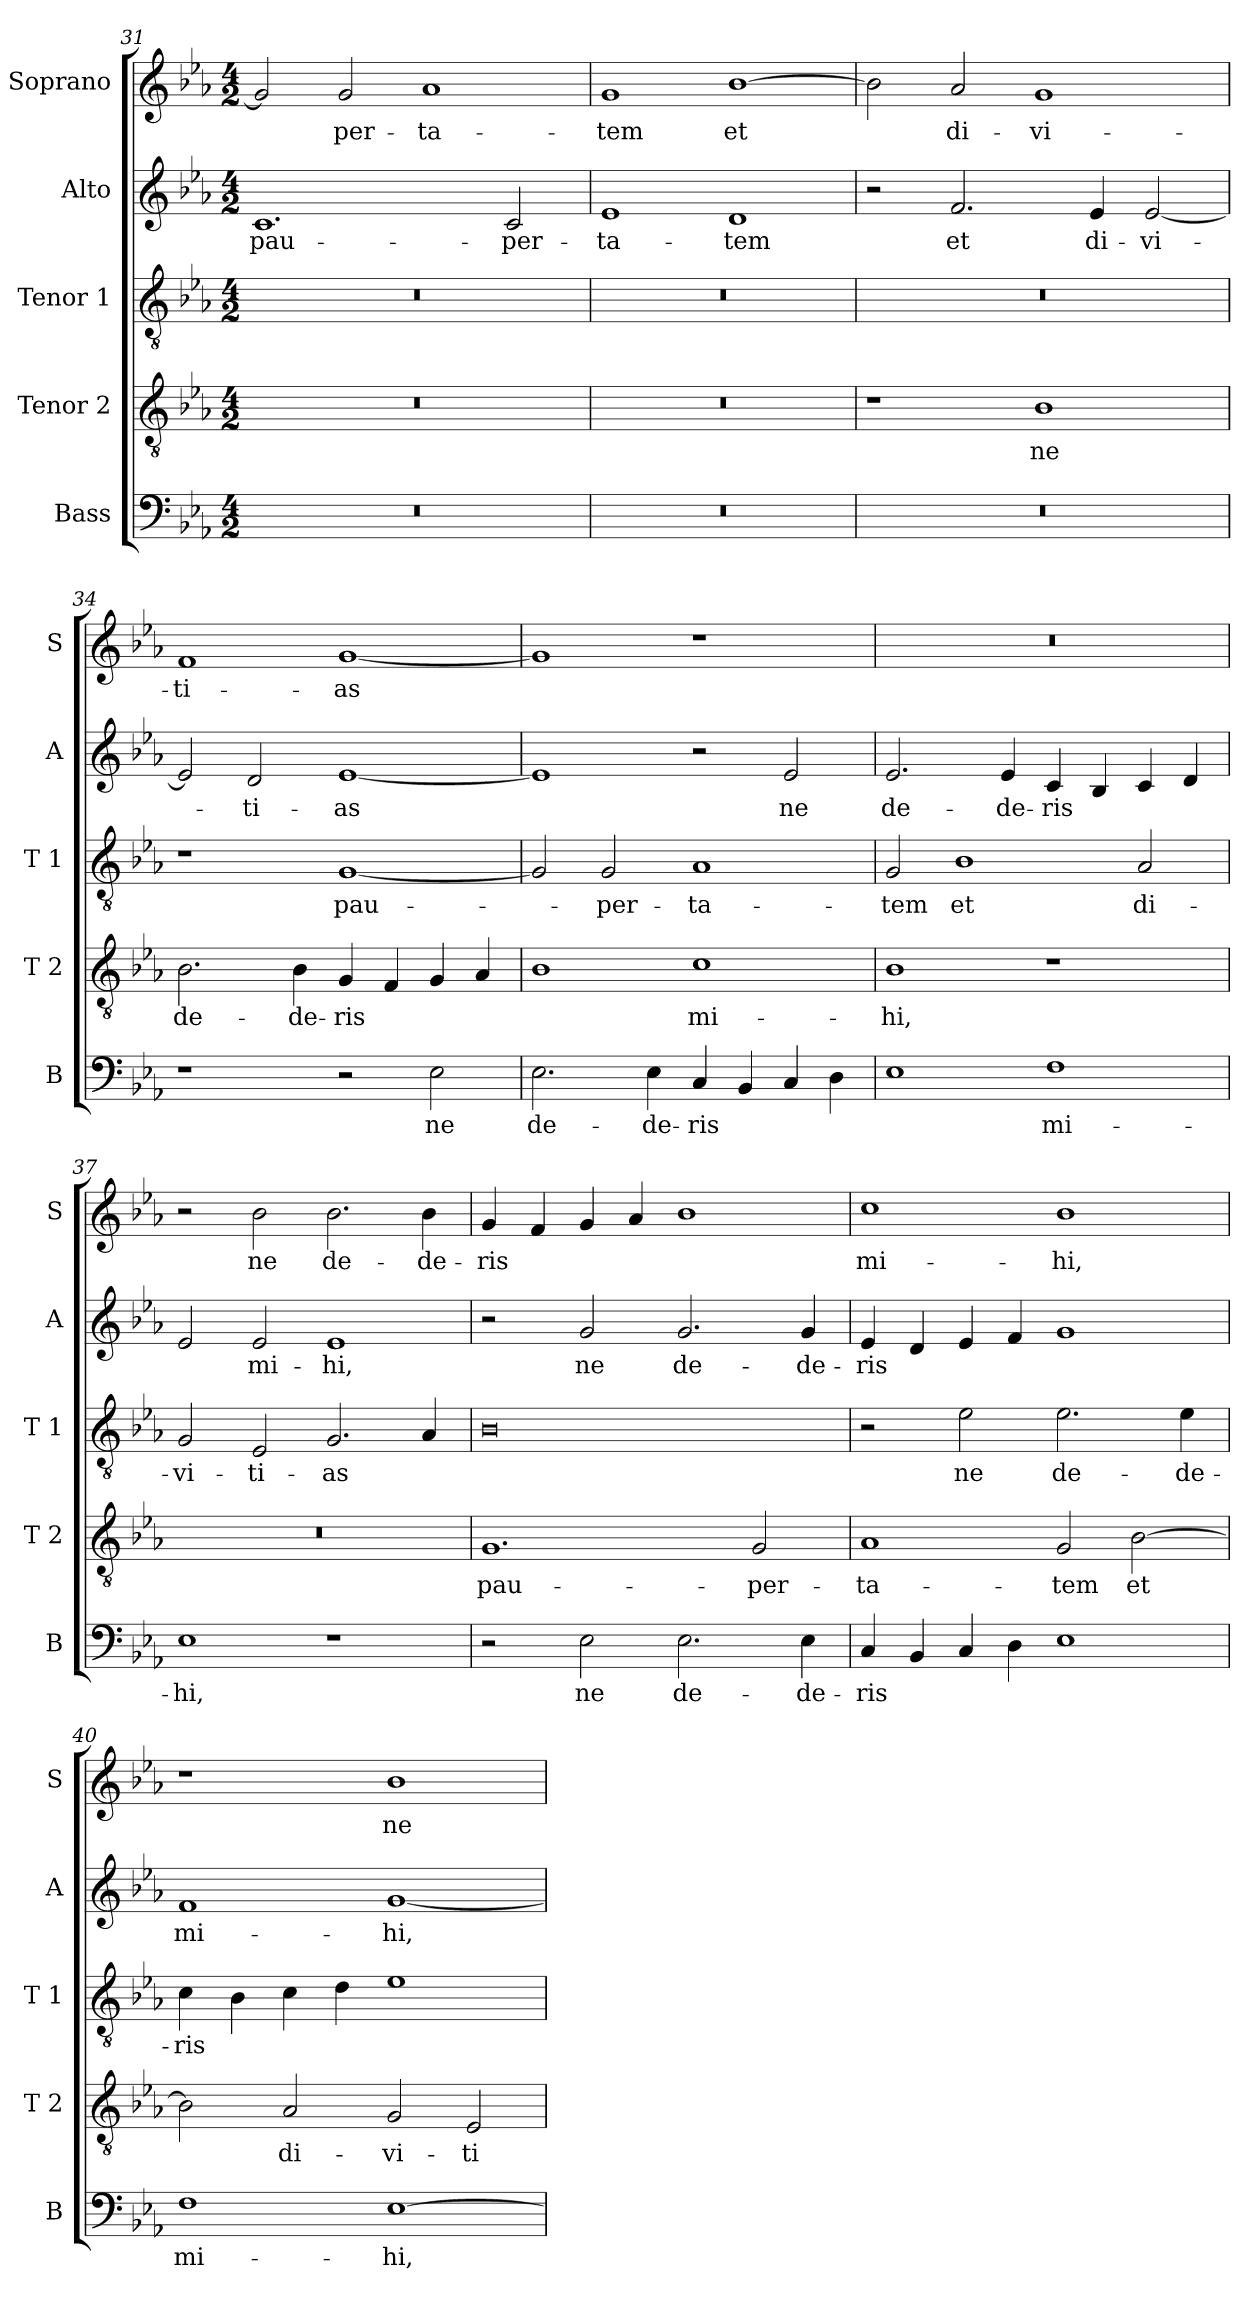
**kern	**text	**kern	**text	**kern	**text	**kern	**text	**kern	**text
*part5	*part5	*part4	*part4	*part3	*part3	*part2	*part2	*part1	*part1
*staff5	*staff5	*staff4	*staff4	*staff3	*staff3	*staff2	*staff2	*staff1	*staff1
*I"Bass	*	*I"Tenor 2	*	*I"Tenor 1	*	*I"Alto	*	*I"Soprano	*
*I'B	*	*I'T 2	*	*I'T 1	*	*I'A	*	*I'S	*
!!LO:PB:g=z
*clefF4	*	*clefGv2	*	*clefGv2	*	*clefG2	*	*clefG2	*
*k[b-e-a-]	*	*k[b-e-a-]	*	*k[b-e-a-]	*	*k[b-e-a-]	*	*k[b-e-a-]	*
*E-:	*	*E-:	*	*E-:	*	*E-:	*	*E-:	*
*M4/2	*	*M4/2	*	*M4/2	*	*M4/2	*	*M4/2	*
=31	=31	=31	=31	=31	=31	=31	=31	=31	=31
!	!	!	!	!	!	!	!LO:LY:b	!	!
0r	.	0r	.	0r	.	1.c	pau-	2g/]	.
!	!	!	!	!	!	!	!	!	!LO:LY:b
.	.	.	.	.	.	.	.	2g/	-per-
!	!	!	!	!	!	!	!	!	!LO:LY:b
.	.	.	.	.	.	.	.	1a-	-ta-
!	!	!	!	!	!	!	!LO:LY:b	!	!
.	.	.	.	.	.	2c/	-per-	.	.
=32	=32	=32	=32	=32	=32	=32	=32	=32	=32
!	!	!	!	!	!	!	!LO:LY:b	!	!LO:LY:b
0r	.	0r	.	0r	.	1e-	-ta-	1g	-tem
!	!	!	!	!	!	!	!LO:LY:b	!	!LO:LY:b
.	.	.	.	.	.	1d	-tem	[1b-	et
=33	=33	=33	=33	=33	=33	=33	=33	=33	=33
0r	.	1r	.	0r	.	2r	.	2b-\]	.
!	!	!	!	!	!	!	!LO:LY:b	!	!LO:LY:b
.	.	.	.	.	.	2.f/	et	2a-/	di-
!	!	!	!LO:LY:b	!	!	!	!	!	!LO:LY:b
.	.	1B-	ne	.	.	.	.	1g	-vi-
!	!	!	!	!	!	!	!LO:LY:b	!	!
.	.	.	.	.	.	4e-/	di-	.	.
!	!	!	!	!	!	!	!LO:LY:b	!	!
.	.	.	.	.	.	[2e-/	-vi-	.	.
=34	=34	=34	=34	=34	=34	=34	=34	=34	=34
!	!	!	!LO:LY:b	!	!	!	!	!	!LO:LY:b
1r	.	2.B-\	de-	1r	.	2e-/]	.	1f	-ti-
!	!	!	!	!	!	!	!LO:LY:b	!	!
.	.	.	.	.	.	2d/	-ti-	.	.
!	!	!	!LO:LY:b	!	!	!	!	!	!
.	.	4B-\	-de-	.	.	.	.	.	.
!	!	!	!LO:LY:b	!	!LO:LY:b	!	!LO:LY:b	!	!LO:LY:b
2r	.	4G/	-ris	[1G	pau-	[1e-	-as	[1g	-as
.	.	4F/	.	.	.	.	.	.	.
!	!LO:LY:b	!	!	!	!	!	!	!	!
2E-\	ne	4G/	.	.	.	.	.	.	.
.	.	4A-/	.	.	.	.	.	.	.
=35	=35	=35	=35	=35	=35	=35	=35	=35	=35
!	!LO:LY:b	!	!	!	!	!	!	!	!
2.E-\	de-	1B-	.	2G/]	.	1e-]	.	1g]	.
!	!	!	!	!	!LO:LY:b	!	!	!	!
.	.	.	.	2G/	-per-	.	.	.	.
!	!LO:LY:b	!	!	!	!	!	!	!	!
4E-\	-de-	.	.	.	.	.	.	.	.
!	!LO:LY:b	!	!LO:LY:b	!	!LO:LY:b	!	!	!	!
4C/	-ris	1c	mi-	1A-	-ta-	2r	.	1r	.
4BB-/	.	.	.	.	.	.	.	.	.
!	!	!	!	!	!	!	!LO:LY:b	!	!
4C/	.	.	.	.	.	2e-/	ne	.	.
4D\	.	.	.	.	.	.	.	.	.
!!LO:LB:g=z
=36	=36	=36	=36	=36	=36	=36	=36	=36	=36
!	!	!	!LO:LY:b	!	!LO:LY:b	!	!LO:LY:b	!	!
1E-	.	1B-	-hi,	2G/	-tem	2.e-/	de-	0r	.
!	!	!	!	!	!LO:LY:b	!	!	!	!
.	.	.	.	1B-	et	.	.	.	.
!	!	!	!	!	!	!	!LO:LY:b	!	!
.	.	.	.	.	.	4e-/	-de-	.	.
!	!LO:LY:b	!	!	!	!	!	!LO:LY:b	!	!
1F	mi-	1r	.	.	.	4c/	-ris	.	.
.	.	.	.	.	.	4B-/	.	.	.
!	!	!	!	!	!LO:LY:b	!	!	!	!
.	.	.	.	2A-/	di-	4c/	.	.	.
.	.	.	.	.	.	4d/	.	.	.
=37	=37	=37	=37	=37	=37	=37	=37	=37	=37
!	!LO:LY:b	!	!	!	!LO:LY:b	!	!	!	!
1E-	-hi,	0r	.	2G/	-vi-	2e-/	.	2r	.
!	!	!	!	!	!LO:LY:b	!	!LO:LY:b	!	!LO:LY:b
.	.	.	.	2E-/	-ti-	2e-/	mi-	2b-\	ne
!	!	!	!	!	!LO:LY:b	!	!LO:LY:b	!	!LO:LY:b
1r	.	.	.	2.G/	-as	1e-	-hi,	2.b-\	de-
!	!	!	!	!	!	!	!	!	!LO:LY:b
.	.	.	.	4A-/	.	.	.	4b-\	-de-
=38	=38	=38	=38	=38	=38	=38	=38	=38	=38
!	!	!	!LO:LY:b	!	!	!	!	!	!LO:LY:b
2r	.	1.G	pau-	0B-	.	2r	.	4g/	-ris
.	.	.	.	.	.	.	.	4f/	.
!	!LO:LY:b	!	!	!	!	!	!LO:LY:b	!	!
2E-\	ne	.	.	.	.	2g/	ne	4g/	.
.	.	.	.	.	.	.	.	4a-/	.
!	!LO:LY:b	!	!	!	!	!	!LO:LY:b	!	!
2.E-\	de-	.	.	.	.	2.g/	de-	1b-	.
!	!	!	!LO:LY:b	!	!	!	!	!	!
.	.	2G/	-per-	.	.	.	.	.	.
!	!LO:LY:b	!	!	!	!	!	!LO:LY:b	!	!
4E-\	-de-	.	.	.	.	4g/	-de-	.	.
=39	=39	=39	=39	=39	=39	=39	=39	=39	=39
!	!LO:LY:b	!	!LO:LY:b	!	!	!	!LO:LY:b	!	!LO:LY:b
4C/	-ris	1A-	-ta-	2r	.	4e-/	-ris	1cc	mi-
4BB-/	.	.	.	.	.	4d/	.	.	.
!	!	!	!	!	!LO:LY:b	!	!	!	!
4C/	.	.	.	2e-\	ne	4e-/	.	.	.
4D\	.	.	.	.	.	4f/	.	.	.
!	!	!	!LO:LY:b	!	!LO:LY:b	!	!	!	!LO:LY:b
1E-	.	2G/	-tem	2.e-\	de-	1g	.	1b-	-hi,
!	!	!	!LO:LY:b	!	!	!	!	!	!
.	.	[2B-\	et	.	.	.	.	.	.
!	!	!	!	!	!LO:LY:b	!	!	!	!
.	.	.	.	4e-\	-de-	.	.	.	.
=40	=40	=40	=40	=40	=40	=40	=40	=40	=40
!	!LO:LY:b	!	!	!	!LO:LY:b	!	!LO:LY:b	!	!
1F	mi-	2B-\]	.	4c\	-ris	1f	mi-	1r	.
.	.	.	.	4B-\	.	.	.	.	.
!	!	!	!LO:LY:b	!	!	!	!	!	!
.	.	2A-/	di-	4c\	.	.	.	.	.
.	.	.	.	4d\	.	.	.	.	.
!	!LO:LY:b	!	!LO:LY:b	!	!	!	!LO:LY:b	!	!LO:LY:b
[1E-	-hi,	2G/	-vi-	1e-	.	[1g	-hi,	1b-	ne
!	!	!	!LO:LY:b	!	!	!	!	!	!
.	.	2E-/	-ti-	.	.	.	.	.	.
=	=	=	=	=	=	=	=	=	=
*-	*-	*-	*-	*-	*-	*-	*-	*-	*-
